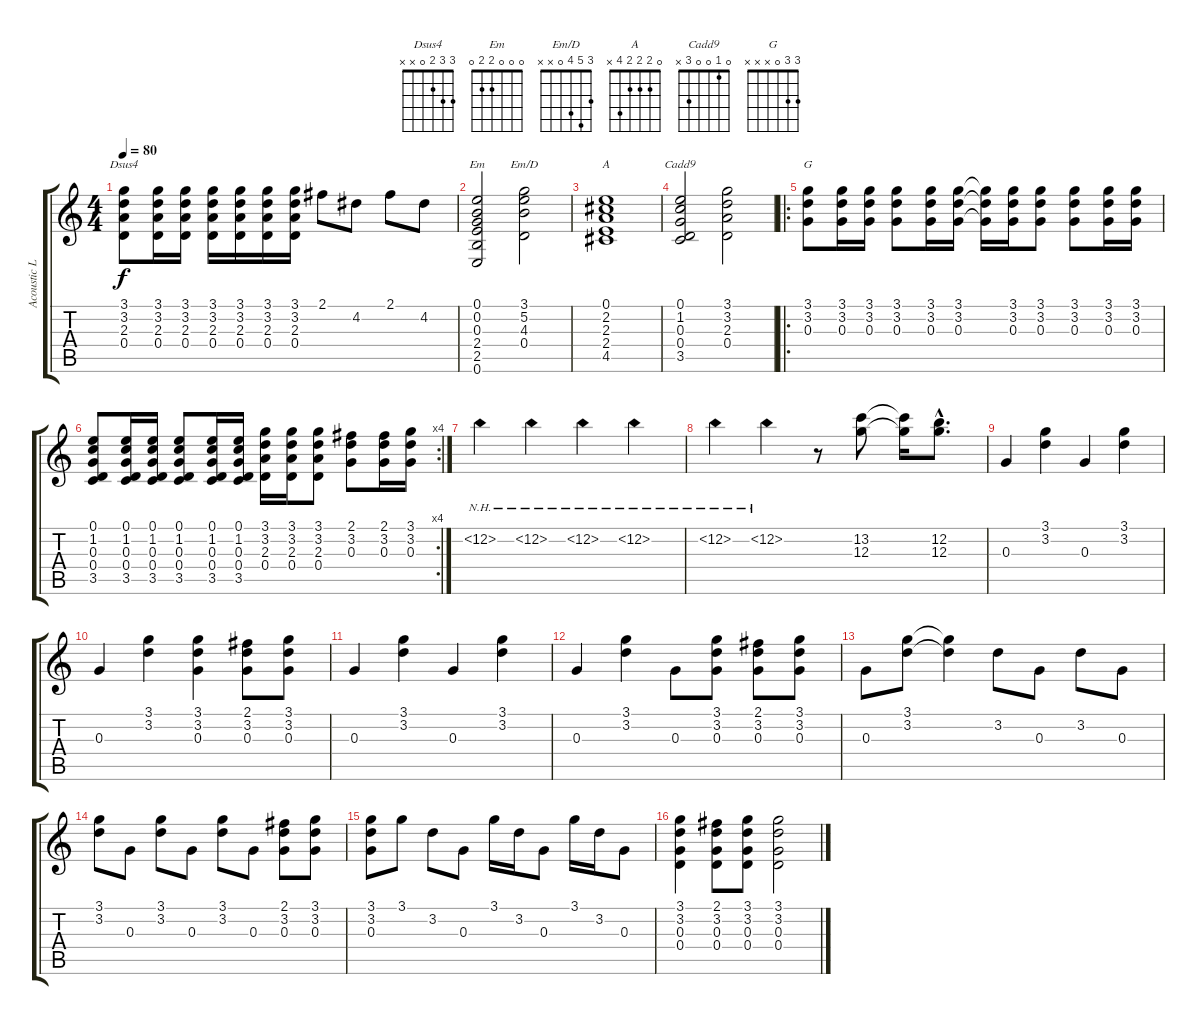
\track ("Acoustic Lead Guitar" "Acoustic L") {instrument acousticguitarsteel}
\staff {score tabs}
\tuning (E4 B3 G3 D3 A2 E2) {hide}
\chord ("Dsus4" 3 3 2 0 x x)
\chord ("Em" 0 0 0 2 2 0)
\chord ("Em/D" 3 5 4 0 x x)
\chord ("A" 0 2 2 2 4 x)
\chord ("Cadd9" 0 1 0 0 3 x)
\chord ("G" 3 3 0 x x x)
\ts (4 4)
\tempo 80
\clef g2
\ks c
(3.1 3.2 2.3 0.4).8{ch "Dsus4" dy f} (3.1 3.2 2.3 0.4).16 (3.1 3.2 2.3 0.4).16 (3.1 3.2 2.3 0.4).16 (3.1 3.2 2.3 0.4).16 (3.1 3.2 2.3 0.4).16 (3.1 3.2 2.3 0.4).16 2.1.8 4.2.8 2.1.8 4.2.8 |
(0.1 0.2 0.3 2.4 2.5 0.6).2{ch "Em"} (3.1 5.2 4.3 0.4).2{ch "Em/D"} |
(0.1 2.2 2.3 2.4 4.5).1{ch "A"} |
(0.1 1.2 0.3 0.4 3.5).2{ch "Cadd9"} (3.1 3.2 2.3 0.4).2 |
\ro
(3.1 3.2 0.3).8{ch "G"} (3.1 3.2 0.3).16 (3.1 3.2 0.3).16 (3.1 3.2 0.3).8 (3.1 3.2 0.3).16 (3.1 3.2 0.3).16 (3.1{t} 3.2{t} 0.3{t}).16 (3.1 3.2 0.3).16 (3.1 3.2 0.3).8 (3.1 3.2 0.3).8 (3.1 3.2 0.3).16 (3.1 3.2 0.3).16 |
\rc 4
(0.1 1.2 0.3 0.4 3.5).8 (0.1 1.2 0.3 0.4 3.5).16 (0.1 1.2 0.3 0.4 3.5).16 (0.1 1.2 0.3 0.4 3.5).8 (0.1 1.2 0.3 0.4 3.5).16 (0.1 1.2 0.3 0.4 3.5).16 (3.1 3.2 2.3 0.4).16 (3.1 3.2 2.3 0.4).16 (3.1 3.2 2.3 0.4).8 (2.1 3.2 0.3).8 (2.1 3.2 0.3).16 (3.1 3.2 0.3).16 |
12.2{nh}.4 12.2{nh}.4 12.2{nh}.4 12.2{nh}.4 |
12.2{nh}.4 12.2{nh}.4 r.8 (13.2 12.3).8 (13.2{t} 12.3{t}).16 (12.2{hac} 12.3{hac}).8{d} |
0.3.4 (3.1 3.2).4 0.3.4 (3.1 3.2).4 |
0.3.4 (3.1 3.2).4 (3.1 3.2 0.3).4 (2.1 3.2 0.3).8 (3.1 3.2 0.3).8 |
0.3.4 (3.1 3.2).4 0.3.4 (3.1 3.2).4 |
0.3.4 (3.1 3.2).4 0.3.8 (3.1 3.2 0.3).8 (2.1 3.2 0.3).8 (3.1 3.2 0.3).8 |
0.3.8 (3.1 3.2).8 (3.1{t} 3.2{t}).4 3.2.8 0.3.8 3.2.8 0.3.8 |
(3.1 3.2).8 0.3.8 (3.1 3.2).8 0.3.8 (3.1 3.2).8 0.3.8 (2.1 3.2 0.3).8 (3.1 3.2 0.3).8 |
(3.1 3.2 0.3).8 3.1.8 3.2.8 0.3.8 3.1.16 3.2.16 0.3.8 3.1.16 3.2.16 0.3.8 |
(3.1 3.2 0.3 0.4).4 (2.1 3.2 0.3 0.4).8 (3.1 3.2 0.3 0.4).8 (3.1 3.2 0.3 0.4).2
